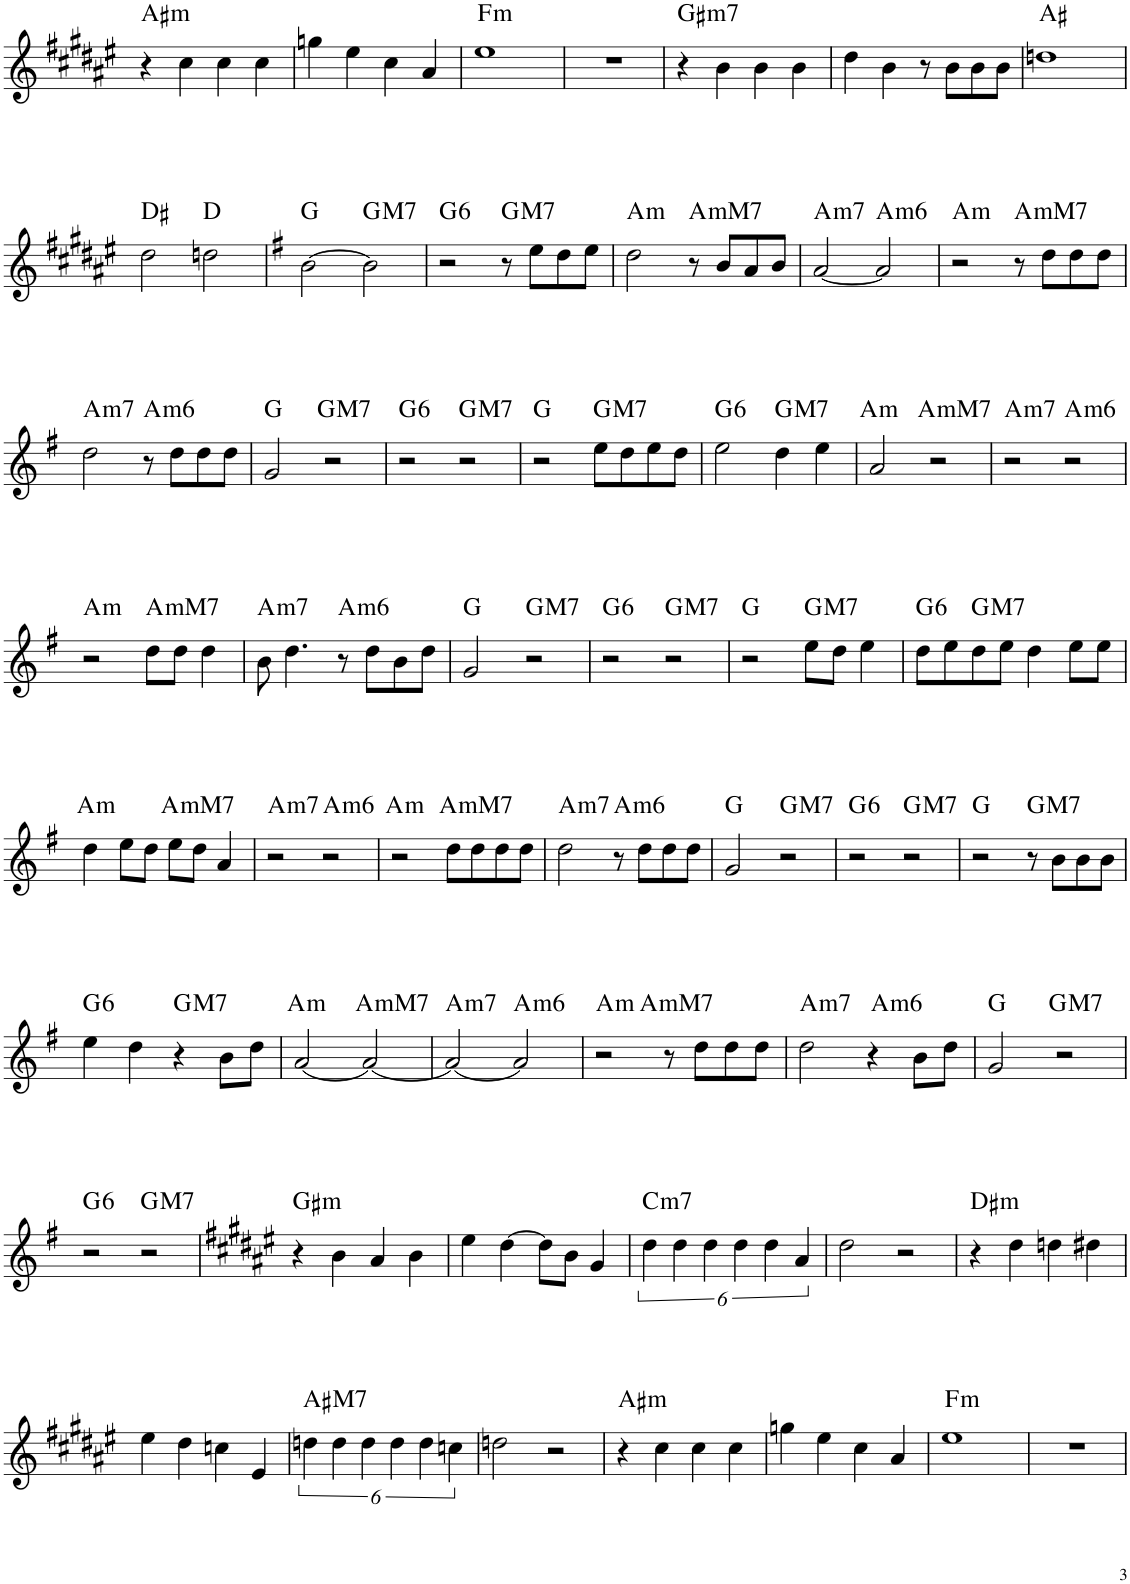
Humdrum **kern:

**kern	**harte
*part1	*part1
*staff1	*
*I"Piano	*
*I'Pno.	*
!!LO:PB:g=z
*clefG2	*
*k[f#c#g#d#a#e#]	*
*M4/4	*
=97	=97
!	!LO:H:kt=m
4r	A#:min
4cc#\	.
4cc#\	.
4cc#\	.
=98	=98
4ggn\	.
4ee#\	.
4cc#\	.
4a#/	.
=99	=99
!	!LO:H:kt=m
1ee#	F:min
=100	=100
1r	.
=101	=101
!	!LO:H:kt=m7
4r	G#:min7
4b\	.
4b\	.
4b\	.
=102	=102
4dd#\	.
4b\	.
8r	.
8b\L	.
8b\	.
8b\J	.
=103	=103
1ddn	A#:maj
!!LO:LB:g=z
=104	=104
2dd#\	D#:maj
2ddn\	D:maj
=105	=105
*k[f#]	*
[2b\	G:maj
!	!LO:H:kt=M7
2b\]	G:maj7
=106	=106
!	!LO:H:kt=6
2r	G:maj6
!	!LO:H:kt=M7
8r	G:maj7
8ee\L	.
8dd\	.
8ee\J	.
=107	=107
!	!LO:H:kt=m
2dd\	A:min
!	!LO:H:kt=mM7
8r	A:minmaj7
8b/L	.
8a/	.
8b/J	.
=108	=108
!	!LO:H:kt=m7
[2a/	A:min7
!	!LO:H:kt=m6
2a/]	A:min6
=109	=109
!	!LO:H:kt=m
2r	A:min
!	!LO:H:kt=mM7
8r	A:minmaj7
8dd\L	.
8dd\	.
8dd\J	.
!!LO:LB:g=z
=110	=110
!	!LO:H:kt=m7
2dd\	A:min7
!	!LO:H:kt=m6
8r	A:min6
8dd\L	.
8dd\	.
8dd\J	.
=111	=111
2g/	G:maj
!	!LO:H:kt=M7
2r	G:maj7
=112	=112
!	!LO:H:kt=6
2r	G:maj6
!	!LO:H:kt=M7
2r	G:maj7
=113	=113
2r	G:maj
!	!LO:H:kt=M7
8ee\L	G:maj7
8dd\	.
8ee\	.
8dd\J	.
=114	=114
!	!LO:H:kt=6
2ee\	G:maj6
!	!LO:H:kt=M7
4dd\	G:maj7
4ee\	.
=115	=115
!	!LO:H:kt=m
2a/	A:min
!	!LO:H:kt=mM7
2r	A:minmaj7
=116	=116
!	!LO:H:kt=m7
2r	A:min7
!	!LO:H:kt=m6
2r	A:min6
!!LO:LB:g=z
=117	=117
!	!LO:H:kt=m
2r	A:min
!	!LO:H:kt=mM7
8dd\L	A:minmaj7
8dd\J	.
4dd\	.
=118	=118
!	!LO:H:kt=m7
8b\	A:min7
4.dd\	.
!	!LO:H:kt=m6
8r	A:min6
8dd\L	.
8b\	.
8dd\J	.
=119	=119
2g/	G:maj
!	!LO:H:kt=M7
2r	G:maj7
=120	=120
!	!LO:H:kt=6
2r	G:maj6
!	!LO:H:kt=M7
2r	G:maj7
=121	=121
2r	G:maj
!	!LO:H:kt=M7
8ee\L	G:maj7
8dd\J	.
4ee\	.
=122	=122
!	!LO:H:kt=6
8dd\L	G:maj6
8ee\	.
!	!LO:H:kt=M7
8dd\	G:maj7
8ee\J	.
4dd\	.
8ee\L	.
8ee\J	.
!!LO:LB:g=z
=123	=123
!	!LO:H:kt=m
4dd\	A:min
8ee\L	.
8dd\J	.
!	!LO:H:kt=mM7
8ee\L	A:minmaj7
8dd\J	.
4a/	.
=124	=124
!	!LO:H:kt=m7
2r	A:min7
!	!LO:H:kt=m6
2r	A:min6
=125	=125
!	!LO:H:kt=m
2r	A:min
!	!LO:H:kt=mM7
8dd\L	A:minmaj7
8dd\	.
8dd\	.
8dd\J	.
=126	=126
!	!LO:H:kt=m7
2dd\	A:min7
!	!LO:H:kt=m6
8r	A:min6
8dd\L	.
8dd\	.
8dd\J	.
=127	=127
2g/	G:maj
!	!LO:H:kt=M7
2r	G:maj7
=128	=128
!	!LO:H:kt=6
2r	G:maj6
!	!LO:H:kt=M7
2r	G:maj7
=129	=129
2r	G:maj
!	!LO:H:kt=M7
8r	G:maj7
8b\L	.
8b\	.
8b\J	.
!!LO:LB:g=z
=130	=130
!	!LO:H:kt=6
4ee\	G:maj6
4dd\	.
!	!LO:H:kt=M7
4r	G:maj7
8b\L	.
8dd\J	.
=131	=131
!	!LO:H:kt=m
[2a/	A:min
!	!LO:H:kt=mM7
2a/_	A:minmaj7
=132	=132
!	!LO:H:kt=m7
2a/_	A:min7
!	!LO:H:kt=m6
2a/]	A:min6
=133	=133
!	!LO:H:kt=m
*^	*
2r	4.ryy	A:min
!	!	!LO:H:kt=mM7
.	2ryy	A:minmaj7
8r	.	.
8dd\L	.	.
8dd\	.	.
8dd\J	8ryy	.
=134	=134	=134
!	!	!LO:H:kt=m7
*v	*v	*
2dd\	A:min7
!	!LO:H:kt=m6
4r	A:min6
8b\L	.
8dd\J	.
=135	=135
2g/	G:maj
!	!LO:H:kt=M7
2r	G:maj7
!!LO:LB:g=z
=136	=136
!	!LO:H:kt=6
2r	G:maj6
!	!LO:H:kt=M7
2r	G:maj7
=137	=137
*k[f#c#g#d#a#e#]	*
!	!LO:H:kt=m
4r	G#:min
4b\	.
4a#/	.
4b\	.
=138	=138
4ee#\	.
[4dd#\	.
8dd#\L]	.
8b\J	.
4g#/	.
=139	=139
!	!LO:H:kt=m7
6dd#\	C:min7
6dd#\	.
6dd#\	.
6dd#\	.
6dd#\	.
6a#/	.
=140	=140
2dd#\	.
2r	.
=141	=141
!	!LO:H:kt=m
4r	D#:min
4dd#\	.
4ddn\	.
4dd#X\	.
!!LO:LB:g=z
=142	=142
4ee#\	.
4dd#\	.
4ccn\	.
4e#/	.
=143	=143
!	!LO:H:kt=M7
6ddn\	A#:maj7
6dd\	.
6dd\	.
6dd\	.
6dd\	.
6ccn\	.
=144	=144
2ddn\	.
2r	.
=145	=145
!	!LO:H:kt=m
4r	A#:min
4cc#\	.
4cc#\	.
4cc#\	.
=146	=146
4ggn\	.
4ee#\	.
4cc#\	.
4a#/	.
=147	=147
!	!LO:H:kt=m
1ee#	F:min
=148	=148
1r	.
=	=
*-	*-
